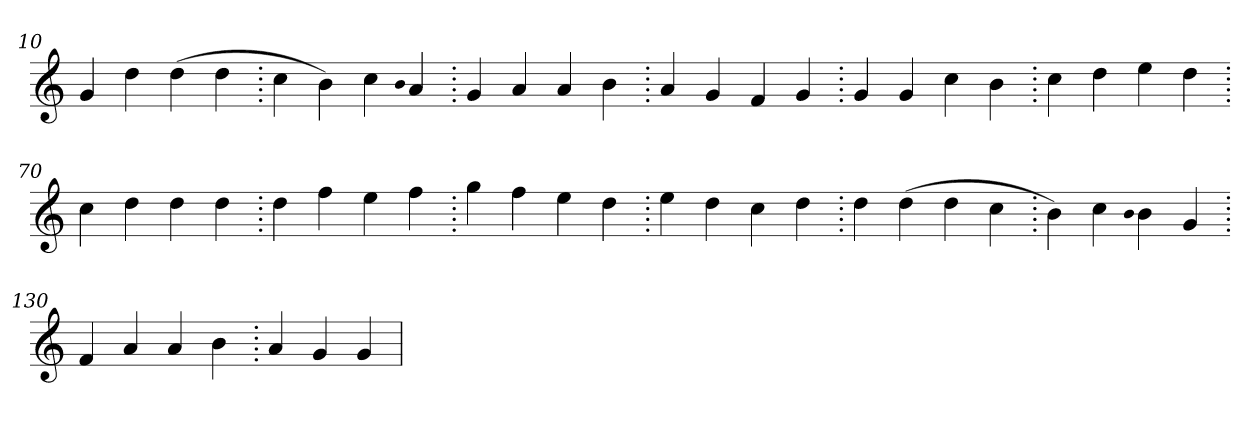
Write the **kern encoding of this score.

**kern
*part1
*staff1
*clefG2
=10.
4g
4dd
(>4dd
4dd
=20.
4cc
4b)
(>4cc
qqb
4a
=30.
4g
4a
4a
4b
=40.
4a
4g
4f
4g
=50.
4g
4g
4cc
4b
=60.
4cc
4dd
4ee
4dd
=70.
4cc
4dd
4dd
4dd
=80.
4dd
4ff
4ee
4ff
=90.
4gg
4ff
4ee
4dd
=100.
4ee
4dd
4cc
4dd
=110.
4dd
(>4dd
4dd
4cc
=120.
4b)
(>4cc
qqb
4b
4g
=130.
4f
4a
4a
4b
=140.
4a
4g
4g
=
*-
